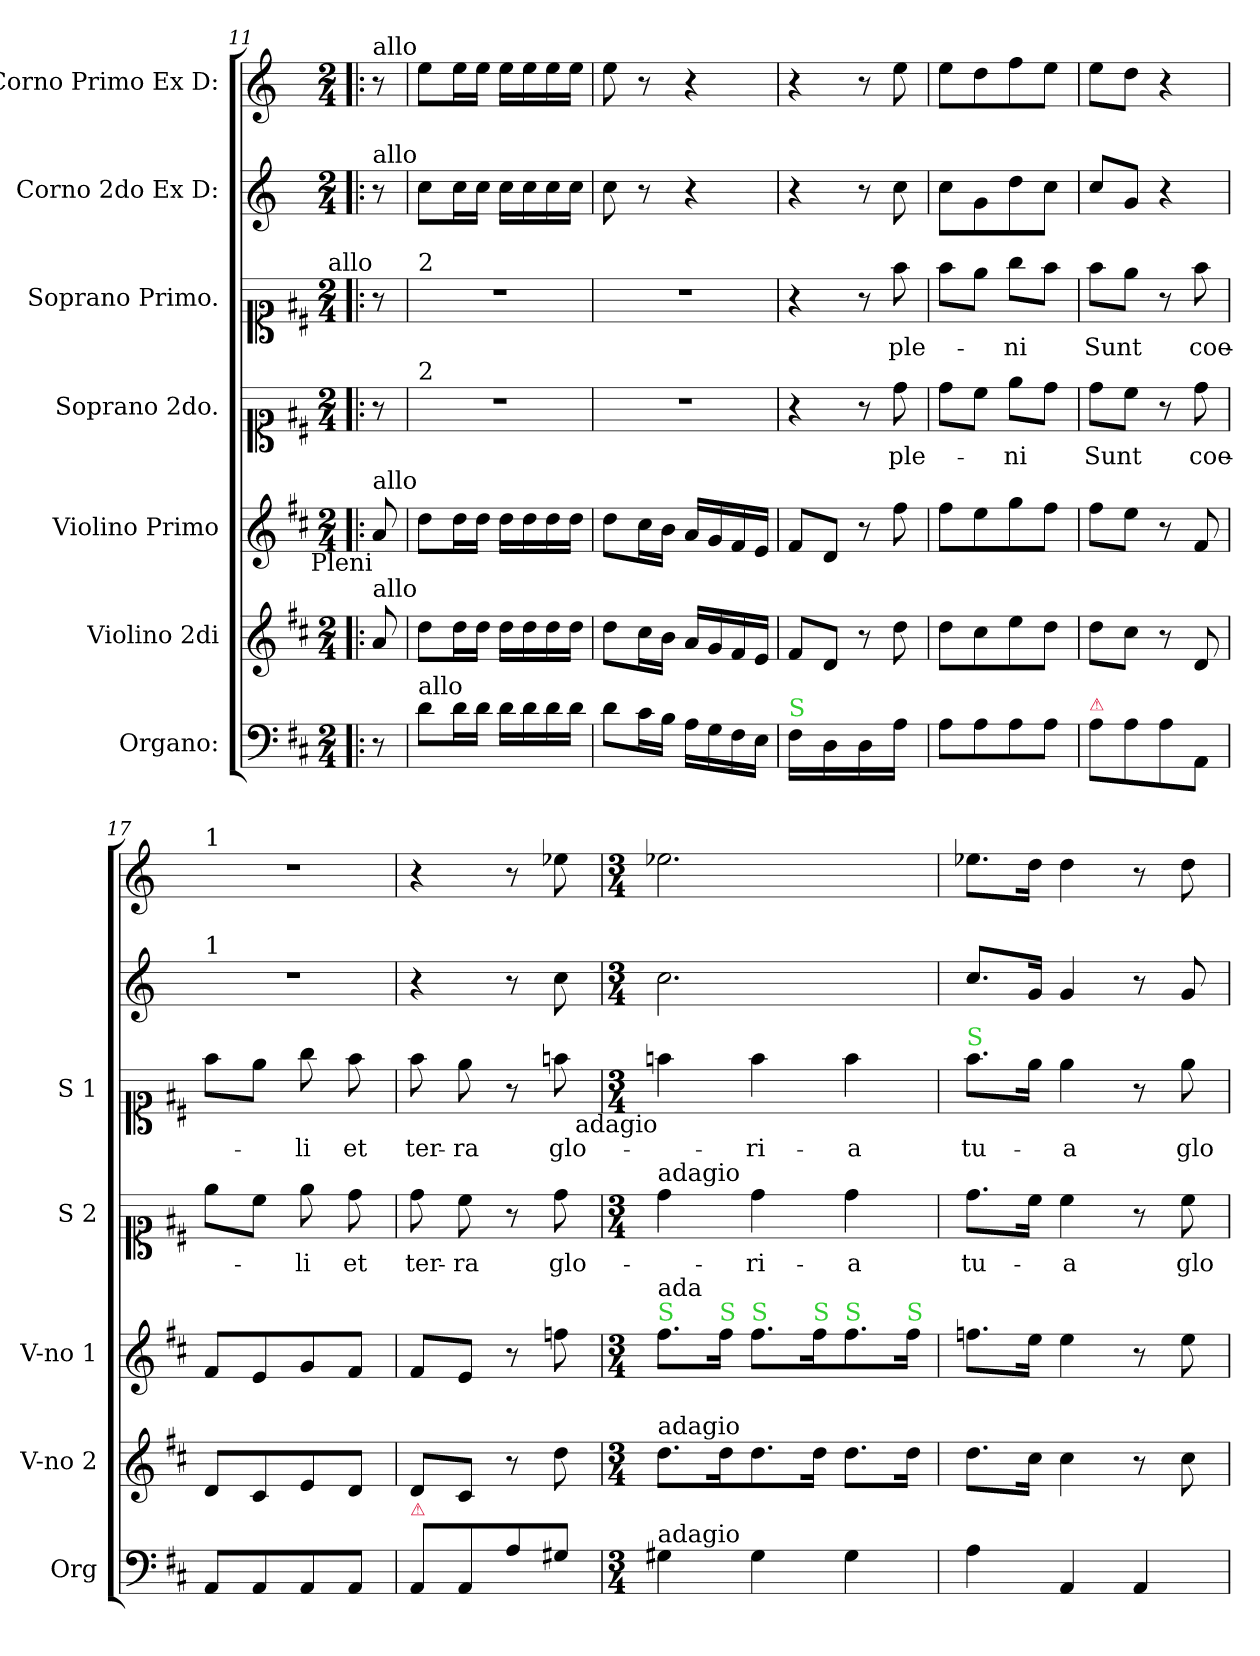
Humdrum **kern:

**kern	**kern	**kern	**kern	**text	**kern	**text	**kern	**kern
*part7	*part6	*part5	*part4	*part4	*part3	*part3	*part2	*part1
*staff7	*staff6	*staff5	*staff4	*staff4	*staff3	*staff3	*staff2	*staff1
*I"Organo:	*I"Violino 2di	*I"Violino Primo	*I"Soprano 2do.	*	*I"Soprano Primo.	*	*I"Corno 2do Ex D:	*I"Corno Primo Ex D:
*I'Org	*I'V-no 2	*I'V-no 1	*I'S 2	*	*I'S 1	*	*	*
*clefF4	*clefG2	*clefG2	*clefC1	*	*clefC1	*	*clefG2	*clefG2
*	*	*	*	*	*	*	*ITrd6c10	*ITrd6c10
*k[f#c#]	*k[f#c#]	*k[f#c#]	*k[f#c#]	*	*k[f#c#]	*	*k[f#c#]	*k[f#c#]
*M2/4	*M2/4	*M2/4	*M2/4	*	*M2/4	*	*M2/4	*M2/4
=11!|:	=11!|:	=11!|:	=11!|:	=11!|:	=11!|:	=11!|:	=11!|:	=11!|:
!	!	!	!	!	!	!	!	!LO:TX:a:t=allo
!	!	!	!	!	!	!	!LO:TX:a:t=allo	!
!	!	!	!	!	!LO:TX:a:rj:t=allo	!	!	!
!	!	!LO:TX:a:t=allo	!	!	!	!	!	!
!	!	!LO:TX:b:rj:t=Pleni	!	!	!	!	!	!
!	!LO:TX:a:t=allo	!	!	!	!	!	!	!
8r	8a/	8a/	8r	.	8r	.	8r	8r
=12	=12	=12	=12	=12	=12	=12	=12	=12
!	!	!	!	!	!LO:TX:a:t=2	!	!	!
!	!	!	!LO:TX:a:t=2	!	!	!	!	!
!LO:TX:a:t=allo	!	!	!	!	!	!	!	!
8d\L	8dd\L	8dd\L	2r	.	2r	.	8d\L	8f#\L
16d\L	16dd\L	16dd\L	.	.	.	.	16d\L	16f#\L
16d\JJ	16dd\JJ	16dd\JJ	.	.	.	.	16d\JJ	16f#\JJ
16d\LL	16dd\LL	16dd\LL	.	.	.	.	16d\LL	16f#\LL
16d\	16dd\	16dd\	.	.	.	.	16d\	16f#\
16d\	16dd\	16dd\	.	.	.	.	16d\	16f#\
16d\JJ	16dd\JJ	16dd\JJ	.	.	.	.	16d\JJ	16f#\JJ
=13	=13	=13	=13	=13	=13	=13	=13	=13
8d\L	8dd\L	8dd\L	2r	.	2r	.	8d\	8f#\
16c#\L	16cc#\L	16cc#\L	.	.	.	.	8r	8r
16B\JJ	16b\JJ	16b\JJ	.	.	.	.	.	.
16A\LL	16a/LL	16a/LL	.	.	.	.	4r	4r
16G\	16g/	16g/	.	.	.	.	.	.
16F#\	16f#/	16f#/	.	.	.	.	.	.
16E\JJ	16e/JJ	16e/JJ	.	.	.	.	.	.
=14	=14	=14	=14	=14	=14	=14	=14	=14
!LO:TX:a:color=limegreen:t=S	!	!	!	!	!	!	!	!
!LO:N:vis=16	!	!	!	!	!	!	!	!
8F#\LL	8f#/L	8f#/L	4r	.	4r	.	4r	4r
!LO:N:vis=16	!	!	!	!	!	!	!	!
8D\	8d/J	8d/J	.	.	.	.	.	.
!LO:N:vis=16	!	!	!	!	!	!	!	!
8D\	8r	8r	8r	.	8r	.	8r	8r
!LO:N:vis=16	!	!	!	!	!	!	!	!
8A\JJ	8dd\	8ff#\	8dd\	ple-	8ff#\	ple-	8d\	8f#\
=15	=15	=15	=15	=15	=15	=15	=15	=15
8A\L	8dd\L	8ff#\L	8dd\L	.	8ff#\L	.	8d\L	8f#\L
8A\	8cc#\	8ee\	8cc#\J	.	8ee\J	.	8A\	8e\
8A\	8ee\	8gg\	8ee\L	-ni	8gg\L	-ni	8e\	8g\
8A\J	8dd\J	8ff#\J	8dd\J	.	8ff#\J	.	8d\J	8f#\J
=16	=16	=16	=16	=16	=16	=16	=16	=16
!LO:TX:a:color=crimson:t=⚠	!	!	!	!	!	!	!	!
8A\L	8dd\L	8ff#\L	8dd\L	Sunt	8ff#\L	Sunt	8d/L	8f#\L
8A\	8cc#\J	8ee\J	8cc#\J	.	8ee\J	.	8A/J	8e\J
8A\	8r	8r	8r	.	8r	.	4r	4r
8AA/J	8d/	8f#/	8dd\	coe-	8ff#\	coe-	.	.
=17	=17	=17	=17	=17	=17	=17	=17	=17
!	!	!	!	!	!	!	!	!LO:TX:a:t=1
!	!	!	!	!	!	!	!LO:TX:a:t=1	!
8AA/L	8d/L	8f#/L	8ee\L	.	8ff#\L	.	2r	2r
8AA/	8c#/	8e/	8cc#\J	.	8ee\J	.	.	.
8AA/	8e/	8g/	8ee\	-li	8gg\	-li	.	.
8AA/J	8d/J	8f#/J	8dd\	et	8ff#\	et	.	.
=18	=18	=18	=18	=18	=18	=18	=18	=18
!LO:TX:a:color=crimson:t=⚠	!	!	!	!	!	!	!	!
8AA/L	8d/L	8f#/L	8dd\	ter-	8ff#\	ter-	4r	4r
8AA/	8c#/J	8e/J	8cc#\	-ra	8ee\	-ra	.	.
8A\	8r	8r	8r	.	8r	.	8r	8r
8G#X\J	8dd\	8ffn\	8dd\	glo-	8ffn\	glo-	8d\	8fn\
=19	=19	=19	=19	=19	=19	=19	=19	=19
*M3/4	*M3/4	*M3/4	*M3/4	*	*M3/4	*	*M3/4	*M3/4
!	!	!	!	!	!LO:TX:b:rj:t=adagio	!	!	!
!	!	!	!LO:TX:a:t=adagio	!	!	!	!	!
!	!	!LO:TX:a:color=limegreen:t=S	!	!	!	!	!	!
!	!	!LO:TX:a:t=ada	!	!	!	!	!	!
!	!LO:TX:a:t=adagio	!	!	!	!	!	!	!
!LO:TX:a:t=adagio	!	!	!	!	!	!	!	!
4G#X\	8.dd\L	8.ff#\L	4dd\	.	4ffn\	.	2.d\	2.fn\
!	!	!LO:TX:a:color=limegreen:t=S	!	!	!	!	!	!
.	16dd\K	16ff#\Jk	.	.	.	.	.	.
!	!	!LO:TX:a:color=limegreen:t=S	!	!	!	!	!	!
4G#\	8.dd\	8.ff#\L	4dd\	-ri-	4ff\	-ri-	.	.
!	!	!LO:TX:a:color=limegreen:t=S	!	!	!	!	!	!
.	16dd\Jk	16ff#\K	.	.	.	.	.	.
!	!	!LO:TX:a:color=limegreen:t=S	!	!	!	!	!	!
4G#\	8.dd\L	8.ff#\	4dd\	-a	4ff\	-a	.	.
!	!	!LO:TX:a:color=limegreen:t=S	!	!	!	!	!	!
.	16dd\Jk	16ff#\Jk	.	.	.	.	.	.
=20	=20	=20	=20	=20	=20	=20	=20	=20
!	!	!	!	!	!LO:TX:a:color=limegreen:t=S	!	!	!
4A\	8.dd\L	8.ffn\L	8.dd\L	tu-	8.ff#\L	tu-	8.d/L	8.fn\L
.	16cc#\Jk	16ee\Jk	16cc#\Jk	.	16ee\Jk	.	16A/Jk	16e\Jk
4AA/	4cc#\	4ee\	4cc#\	-a	4ee\	-a	4A/	4e\
4AA/	8r	8r	8r	.	8r	.	8r	8r
.	8cc#\	8ee\	8cc#\	glo-	8ee\	glo-	8A/	8e\
=	=	=	=	=	=	=	=	=
*-	*-	*-	*-	*-	*-	*-	*-	*-
